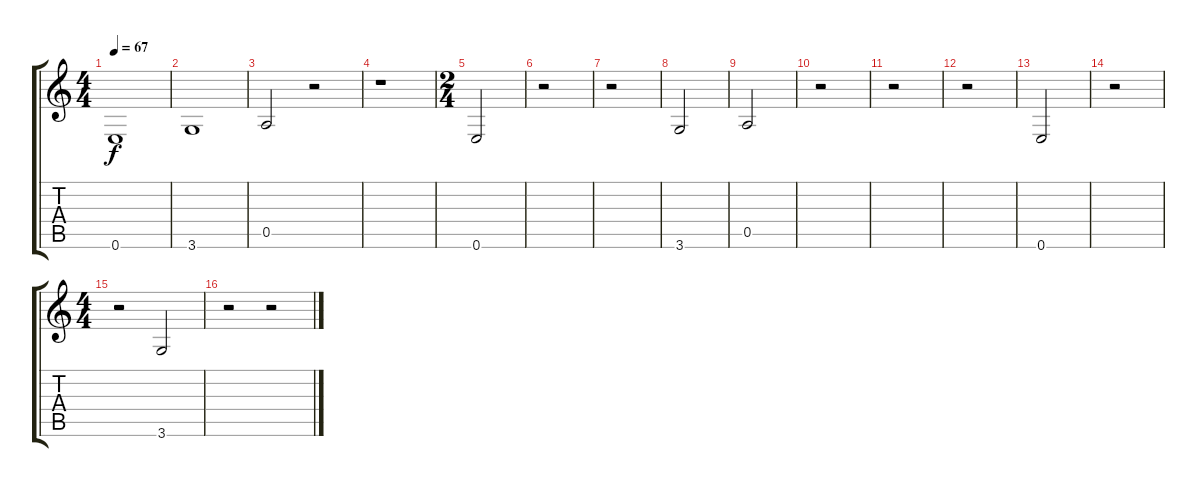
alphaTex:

\track "" {instrument fretlessbass}
\staff {score tabs}
\tuning (E4 B3 G3 D3 A2 E2) {hide}
\ts (4 4)
\tempo 67
\clef g2
\ks c
0.6.1{dy f} |
3.6.1 |
0.5.2 r.2 |
r.1 |
\ts (2 4)
0.6.2 |
r.2 |
r.2 |
3.6.2 |
0.5.2 |
r.2 |
r.2 |
r.2 |
0.6.2 |
r.2 |
\ts (4 4)
r.2 3.6.2 |
r.2 r.2
